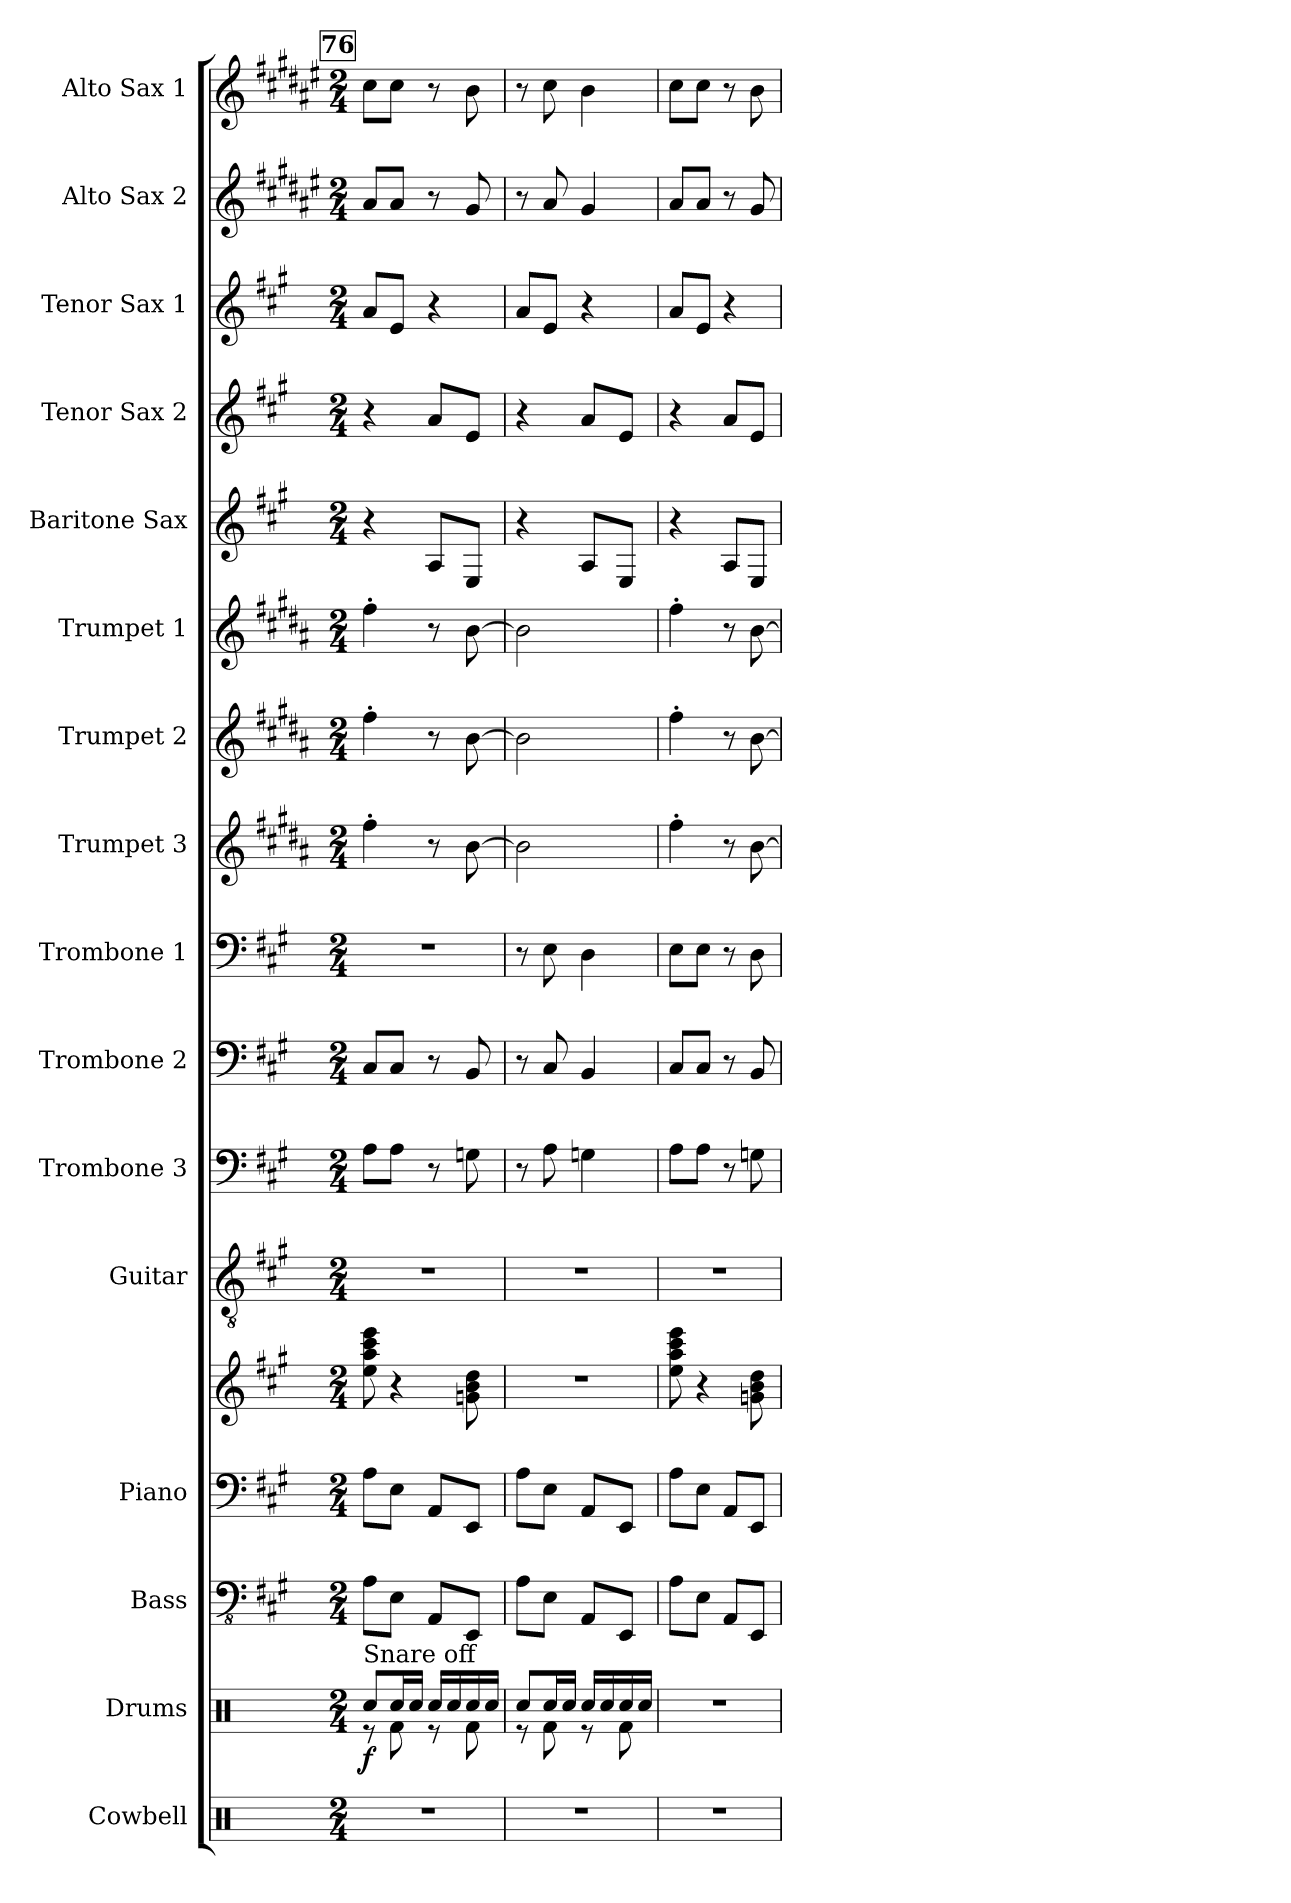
**kern	**kern	**dynam	**kern	**kern	**kern	**kern	**kern	**kern	**kern	**kern	**kern	**kern	**kern	**kern	**kern	**kern	**kern
*part16	*part15	*part15	*part14	*part13	*part13	*part12	*part11	*part10	*part9	*part8	*part7	*part6	*part5	*part4	*part3	*part2	*part1
*staff17	*staff16	*staff16	*staff15	*staff14	*staff13	*staff12	*staff11	*staff10	*staff9	*staff8	*staff7	*staff6	*staff5	*staff4	*staff3	*staff2	*staff1
*I"Cowbell	*I"Drums	*	*I"Bass	*I"Piano	*	*I"Guitar	*I"Trombone 3	*I"Trombone 2	*I"Trombone 1	*I"Trumpet 3	*I"Trumpet 2	*I"Trumpet 1	*I"Baritone Sax	*I"Tenor Sax 2	*I"Tenor Sax 1	*I"Alto Sax 2	*I"Alto Sax 1
*I'Cwb.	*I'Drums	*	*I'Bass	*I'Piano	*	*I'Gtr.	*I'Tbn. 3	*I'Tbn. 2	*I'Tbn. 1	*I'Tpt. 3	*I'Tpt. 2	*I'Tpt. 1	*I'Bari	*I'Tenor 2	*I'Tenor 1	*I'Alto 2	*I'Alto 1
*clefX	*clefX	*	*clefFv4	*clefF4	*clefG2	*clefGv2	*clefF4	*clefF4	*clefF4	*clefG2	*clefG2	*clefG2	*clefG2	*clefG2	*clefG2	*clefG2	*clefG2
*	*	*	*	*	*	*	*	*	*	*ITrd1c2	*ITrd1c2	*ITrd1c2	*ITrd12c21	*ITrd8c14	*ITrd8c14	*ITrd5c9	*ITrd5c9
*k[]	*k[]	*	*k[f#c#g#]	*k[f#c#g#]	*k[f#c#g#]	*k[f#c#g#]	*k[f#c#g#]	*k[f#c#g#]	*k[f#c#g#]	*k[f#c#g#]	*k[f#c#g#]	*k[f#c#g#]	*k[f#c#g#]	*k[f#c#g#]	*k[f#c#g#]	*k[f#c#g#]	*k[f#c#g#]
*M2/4	*M2/4	*	*M2/4	*M2/4	*M2/4	*M2/4	*M2/4	*M2/4	*M2/4	*M2/4	*M2/4	*M2/4	*M2/4	*M2/4	*M2/4	*M2/4	*M2/4
!!LO:REH:place=s1:a:fs=14:t=76
=76	=76	=76	=76	=76	=76	=76	=76	=76	=76	=76	=76	=76	=76	=76	=76	=76	=76
*	*^	*	*	*	*	*	*	*	*	*	*	*	*	*	*	*	*
!	!LO:TX:a:t=Snare off	!	!	!	!	!	!	!	!	!	!	!	!	!	!	!	!	!
!	!	!	!LO:DY:b	!	!	!	!	!	!	!	!	!	!	!	!	!	!	!
2r	8Rcc/L	8r	f	8AA\L	8A\L	8ee\ 8aa\ 8ccc#\ 8eee\	2r	8A\L	8C#/L	2r	4ee'\	4ee'\	4ee'\	4r	4r	8A/L	8c#/L	8e\L
.	16Rcc/L	8Rf\	.	8EE\J	8E\J	4r	.	8A\J	8C#/J	.	.	.	.	.	.	8E/J	8c#/J	8e\J
.	16Rcc/JJ	.	.	.	.	.	.	.	.	.	.	.	.	.	.	.	.	.
.	16Rcc/LL	8r	.	8AAA/L	8AA/L	.	.	8r	8r	.	8r	8r	8r	8AA/L	8A/L	4r	8r	8r
.	16Rcc/	.	.	.	.	.	.	.	.	.	.	.	.	.	.	.	.	.
.	16Rcc/	8Rf\	.	8EEE/J	8EE/J	8gn\ 8b\ 8dd\	.	8Gn\	8BB/	.	[8a\	[8a\	[8a\	8EE/J	8E/J	.	8B/	8d\
.	16Rcc/JJ	.	.	.	.	.	.	.	.	.	.	.	.	.	.	.	.	.
=77	=77	=77	=77	=77	=77	=77	=77	=77	=77	=77	=77	=77	=77	=77	=77	=77	=77	=77
2r	8Rcc/L	8r	.	8AA\L	8A\L	2r	2r	8r	8r	8r	2a\]	2a\]	2a\]	4r	4r	8A/L	8r	8r
.	16Rcc/L	8Rf\	.	8EE\J	8E\J	.	.	8A\	8C#/	8E\	.	.	.	.	.	8E/J	8c#/	8e\
.	16Rcc/JJ	.	.	.	.	.	.	.	.	.	.	.	.	.	.	.	.	.
.	16Rcc/LL	8r	.	8AAA/L	8AA/L	.	.	4Gn\	4BB/	4D\	.	.	.	8AA/L	8A/L	4r	4B/	4d\
.	16Rcc/	.	.	.	.	.	.	.	.	.	.	.	.	.	.	.	.	.
.	16Rcc/	8Rf\	.	8EEE/J	8EE/J	.	.	.	.	.	.	.	.	8EE/J	8E/J	.	.	.
.	16Rcc/JJ	.	.	.	.	.	.	.	.	.	.	.	.	.	.	.	.	.
*	*v	*v	*	*	*	*	*	*	*	*	*	*	*	*	*	*	*	*
=78	=78	=78	=78	=78	=78	=78	=78	=78	=78	=78	=78	=78	=78	=78	=78	=78	=78
2r	2r	.	8AA\L	8A\L	8ee\ 8aa\ 8ccc#\ 8eee\	2r	8A\L	8C#/L	8E\L	4ee'\	4ee'\	4ee'\	4r	4r	8A/L	8c#/L	8e\L
.	.	.	8EE\J	8E\J	4r	.	8A\J	8C#/J	8E\J	.	.	.	.	.	8E/J	8c#/J	8e\J
.	.	.	8AAA/L	8AA/L	.	.	8r	8r	8r	8r	8r	8r	8AA/L	8A/L	4r	8r	8r
.	.	.	8EEE/J	8EE/J	8gn\ 8b\ 8dd\	.	8Gn\	8BB/	8D\	[8a\	[8a\	[8a\	8EE/J	8E/J	.	8B/	8d\
=	=	=	=	=	=	=	=	=	=	=	=	=	=	=	=	=	=
*-	*-	*-	*-	*-	*-	*-	*-	*-	*-	*-	*-	*-	*-	*-	*-	*-	*-
